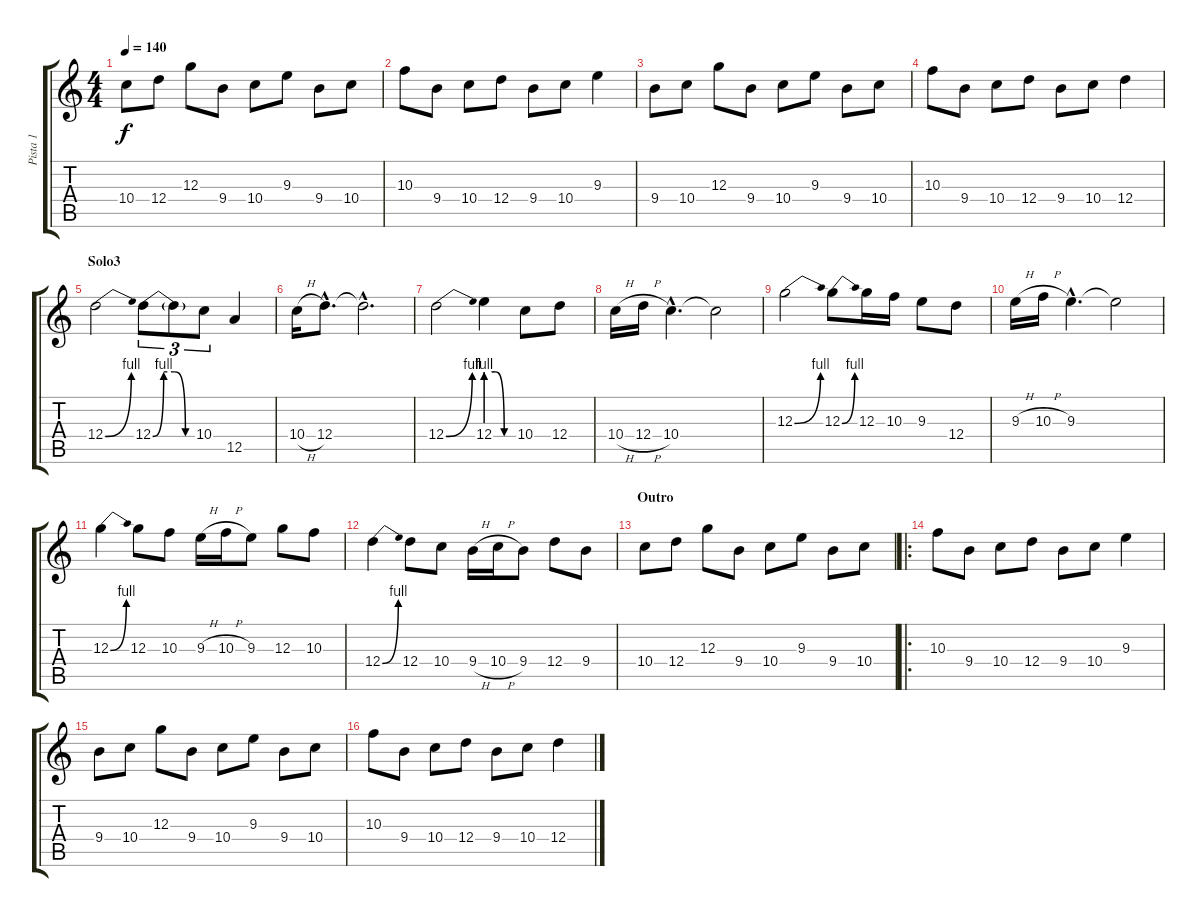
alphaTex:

\track ("Pista 1" "Pista 1") {instrument overdrivenguitar}
\staff {score tabs}
\tuning (E4 B3 G3 D3 A2 E2) {hide}
\ts (4 4)
\tempo 140
\clef g2
\ks c
10.4.8{dy f} 12.4.8 12.3.8 9.4.8 10.4.8 9.3.8 9.4.8 10.4.8 |
10.3.8 9.4.8 10.4.8 12.4.8 9.4.8 10.4.8 9.3.4 |
9.4.8 10.4.8 12.3.8 9.4.8 10.4.8 9.3.8 9.4.8 10.4.8 |
10.3.8 9.4.8 10.4.8 12.4.8 9.4.8 10.4.8 12.4.4 |
\section ("" "Solo3")
12.4{be (bend 0 0 60 4)}.2 12.4{be (custom 0 0 15 4 30 4 45 0 60 0)}.8{tu (3 2)} 12.4{t}.8{tu (3 2)} 10.4.8{tu (3 2)} 12.5.4 |
10.4{h}.16 12.4{hac}.8{d} 12.4{hac t}.2{d} |
12.4{be (bend 0 0 60 4)}.2 12.4{be (custom 0 4 20 4 40 0 60 0)}.4 10.4.8 12.4.8 |
10.4{h}.16 12.4{h}.16 10.4{hac}.4{d} 10.4{t}.2 |
12.3{be (bend 0 0 60 4)}.2 12.3{be (bend 0 0 60 4)}.8 12.3.16 10.3.16 9.3.8 12.4.8 |
9.3{h}.16 10.3{h}.16 9.3{hac}.4{d} 9.3{t}.2 |
12.3{be (bend 0 0 60 4)}.4 12.3.8 10.3.8 9.3{h}.16 10.3{h}.16 9.3.8 12.3.8 10.3.8 |
12.4{be (bend 0 0 60 4)}.4 12.4.8 10.4.8 9.4{h}.16 10.4{h}.16 9.4.8 12.4.8 9.4.8 |
\section ("" "Outro")
10.4.8 12.4.8 12.3.8 9.4.8 10.4.8 9.3.8 9.4.8 10.4.8 |
\ro
10.3.8 9.4.8 10.4.8 12.4.8 9.4.8 10.4.8 9.3.4 |
9.4.8 10.4.8 12.3.8 9.4.8 10.4.8 9.3.8 9.4.8 10.4.8 |
10.3.8{volume 0} 9.4.8 10.4.8 12.4.8 9.4.8 10.4.8 12.4.4
